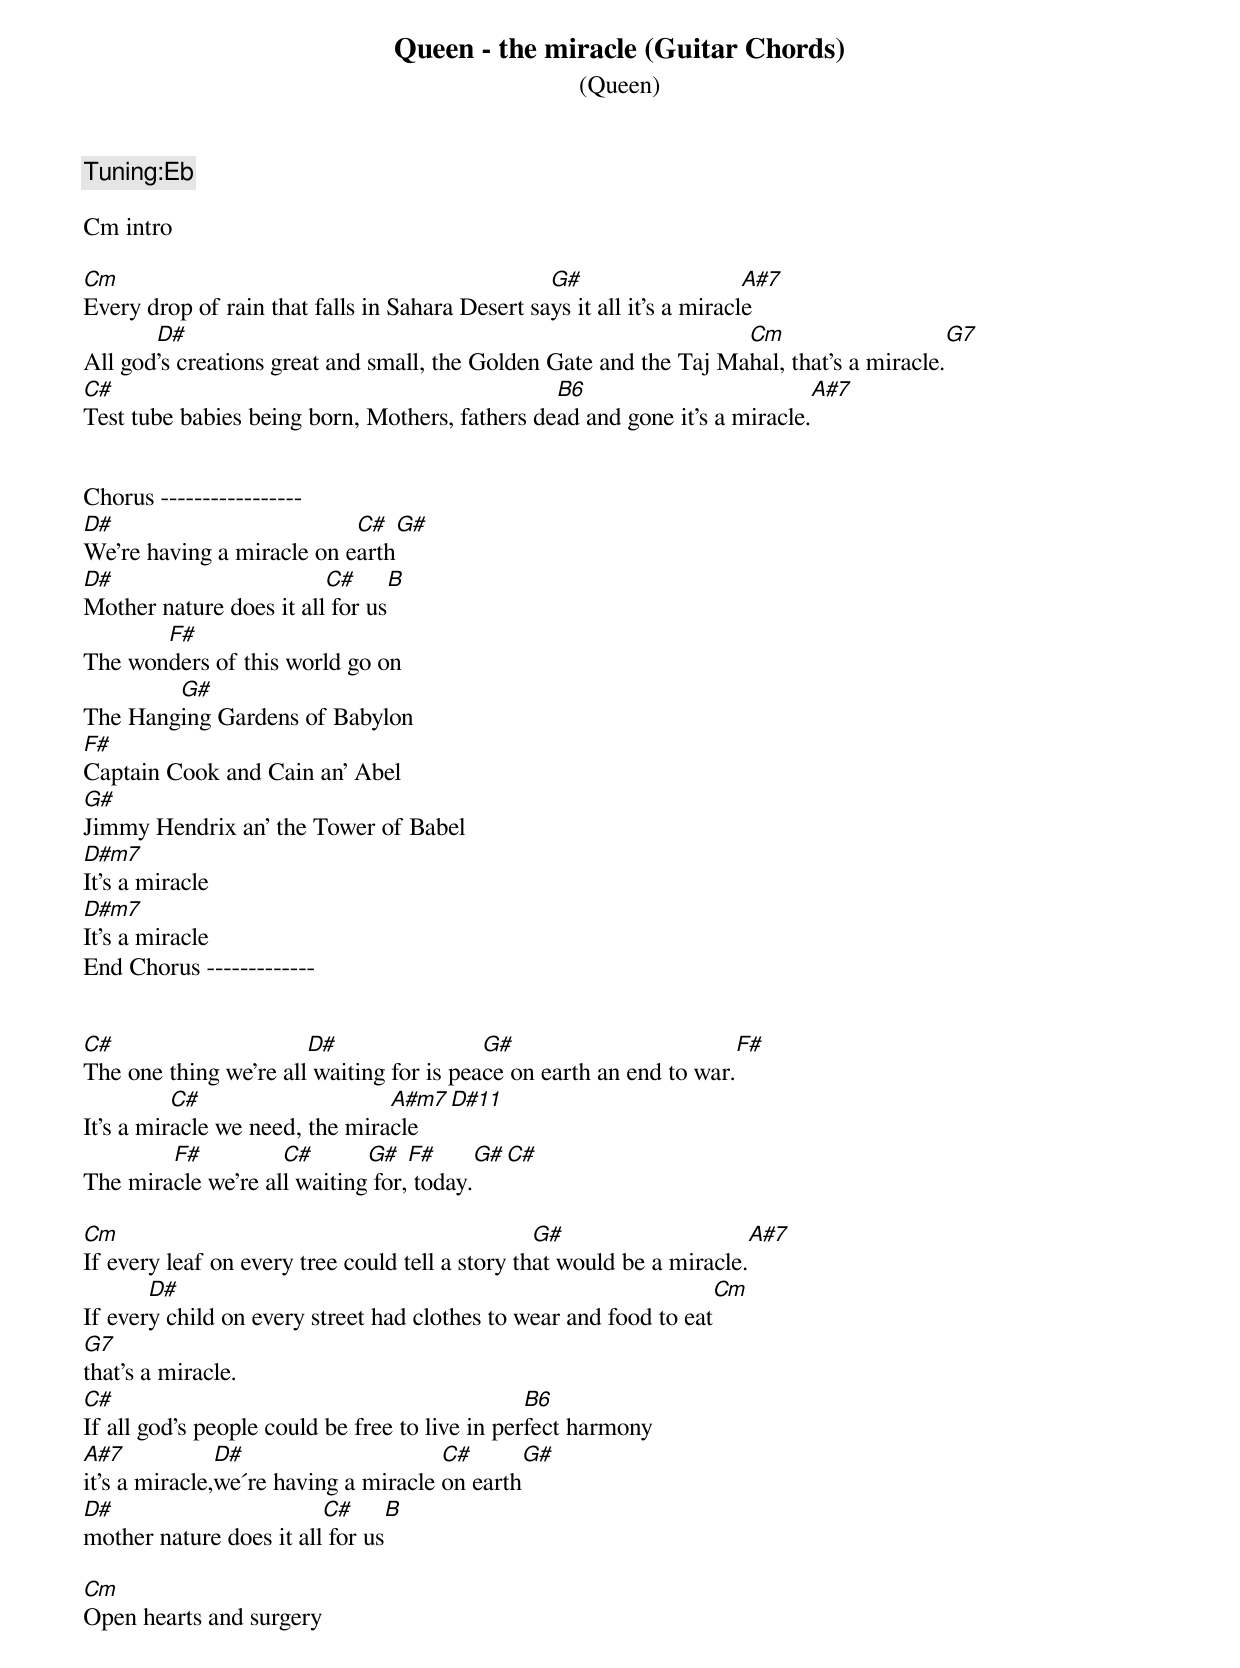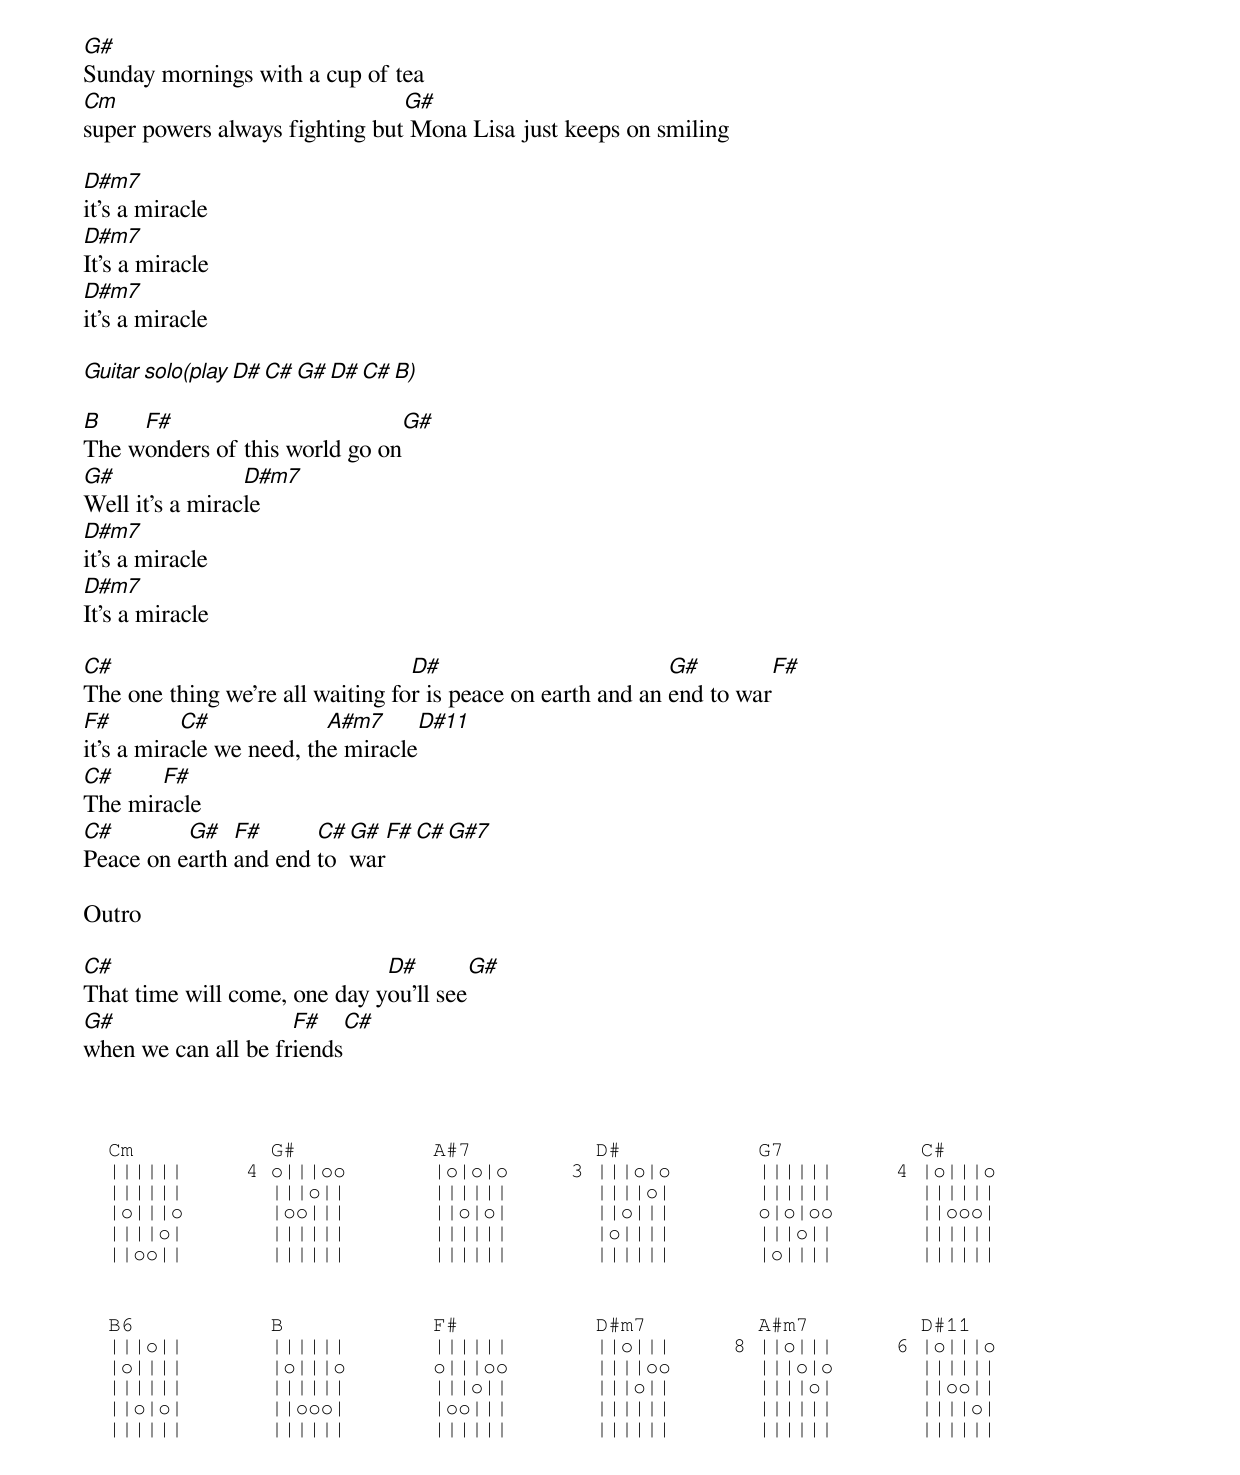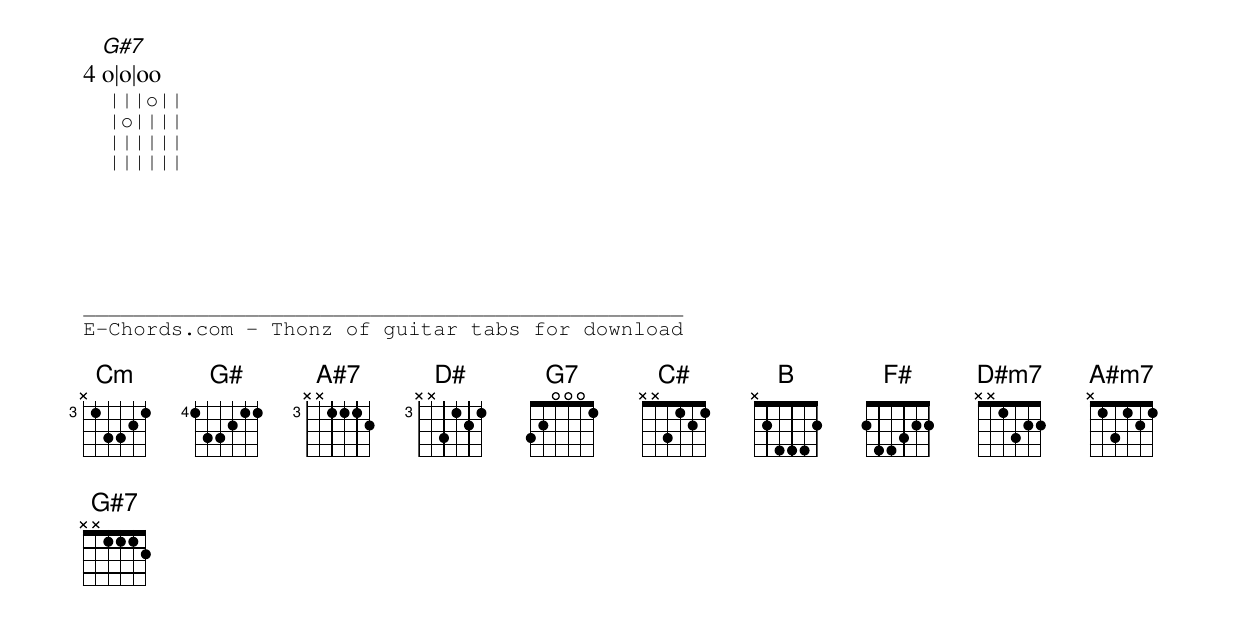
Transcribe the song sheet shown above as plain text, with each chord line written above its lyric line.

Queen - the miracle (Guitar Chords)
(Queen)

Tuning:Eb

Cm intro

Cm                                               G#                     A#7
Every drop of rain that falls in Sahara Desert says it all it's a miracle
       D#                                                          Cm                                                           G7
All god's creations great and small, the Golden Gate and the Taj Mahal, that's a miracle.
C#                                              B6                         A#7
Test tube babies being born, Mothers, fathers dead and gone it's a miracle.


Chorus -----------------
D#                         C#               G#
We're having a miracle on earth
D#                       C#                   B
Mother nature does it all for us
       F#
The wonders of this world go on
        G#
The Hanging Gardens of Babylon
F#
Captain Cook and Cain an' Abel
G#
Jimmy Hendrix an' the Tower of Babel
D#m7
It's a miracle
D#m7
It's a miracle
End Chorus -------------


C#                     D#                 G#                                   F#
The one thing we're all waiting for is peace on earth an end to war.
          C#                    A#m7         D#11
It's a miracle we need, the miracle
        F#          C#       G#   F#          G#            C#
The miracle we're all waiting for, today.

Cm                                               G#                     A#7
If every leaf on every tree could tell a story that would be a miracle.
       D#                                                          Cm
If every child on every street had clothes to wear and food to eat
G7
that's a miracle.
C#                                              B6
If all god's people could be free to live in perfect harmony
A#7            D#                     C#         G#
it's a miracle,we´re having a miracle on earth
D#                       C#                   B
mother nature does it all for us

Cm
Open hearts and surgery
G#
Sunday mornings with a cup of tea
Cm                              G#
super powers always fighting but Mona Lisa just keeps on smiling

D#m7
it's a miracle
D#m7
It's a miracle
D#m7
it's a miracle

Guitar solo(play D# C# G# D# C# B)

B    F#                         G#
The wonders of this world go on
G#               D#m7
Well it's a miracle
D#m7
it's a miracle
D#m7
It's a miracle

C#                                D#                         G#            F#
The one thing we're all waiting for is peace on earth and an end to war
F#         C#             A#m7         D#11
it's a miracle we need, the miracle
C#     F#
The miracle
C#        G#   F#      C# G# F#   C#  G#7
Peace on earth and end to war

Outro

C#                            D#            G#
That time will come, one day you'll see
G#                   F#       C#
when we can all be friends



  Cm           G#           A#7          D#           G7           C#
  ||||||     4 o|||oo       |o|o|o     3 |||o|o       ||||||     4 |o|||o
  ||||||       |||o||       ||||||       ||||o|       ||||||       ||||||
  |o|||o       |oo|||       ||o|o|       ||o|||       o|o|oo       ||ooo|
  ||||o|       ||||||       ||||||       |o||||       |||o||       ||||||
  ||oo||       ||||||       ||||||       ||||||       |o||||       ||||||


  B6           B            F#           D#m7         A#m7         D#11
  |||o||       ||||||       ||||||       ||o|||     8 ||o|||     6 |o|||o
  |o||||       |o|||o       o|||oo       ||||oo       |||o|o       ||||||
  ||||||       ||||||       |||o||       |||o||       ||||o|       ||oo||
  ||o|o|       ||ooo|       |oo|||       ||||||       ||||||       ||||o|
  ||||||       ||||||       ||||||       ||||||       ||||||       ||||||


  G#7
4 o|o|oo
  |||o||
  |o||||
  ||||||
  ||||||





________________________________________________
E-Chords.com - Thonz of guitar tabs for download
